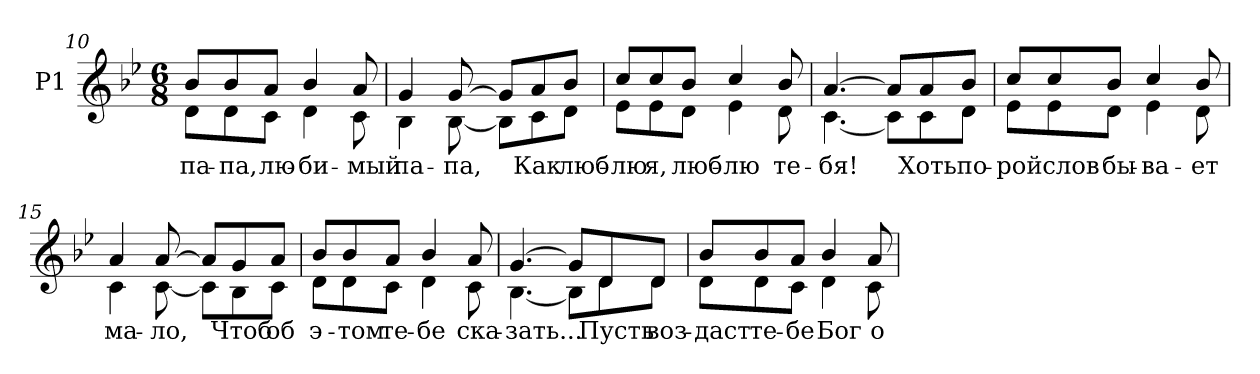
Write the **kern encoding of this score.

**kern	**text
*part1	*part1
*staff1	*staff1
*I"P1	*
*clefG2	*
*k[b-e-]	*
*B-:	*
*M6/8	*
=10	=10
!	!LO:LY:b:color=#000000
*^	*
8b-i/L	8di\L	па-
!	!	!LO:LY:b:color=#000000
8b-i/	8di\	-па,
!	!	!LO:LY:b:color=#000000
8ai/J	8ci\J	лю-
!	!	!LO:LY:b:color=#000000
4b-i/	4di\	-би-
!	!	!LO:LY:b:color=#000000
8ai/	8ci\	-мый
=11	=11	=11
!	!	!LO:LY:b:color=#000000
4gi/	4B-i\	па-
!	!	!LO:LY:b:color=#000000
[>8gi/	[<8B-i\	-па,
8gi/L]	8B-i\L]	.
!	!	!LO:LY:b:color=#000000
8ai/	8ci\	Как
!	!	!LO:LY:b:color=#000000
8b-i/J	8di\J	люб-
=12	=12	=12
!	!	!LO:LY:b:color=#000000
8cci/L	8e-i\L	-лю
!	!	!LO:LY:b:color=#000000
8cci/	8e-i\	я,
!	!	!LO:LY:b:color=#000000
8b-i/J	8di\J	люб-
!	!	!LO:LY:b:color=#000000
4cci/	4e-i\	-лю
!	!	!LO:LY:b:color=#000000
8b-i/	8di\	те-
!!LO:LB:g=z	!!
=13	=13	=13
!	!	!LO:LY:b:color=#000000
[>4.ai/	[<4.ci\	-бя!
8ai/L]	8ci\L]	.
!	!	!LO:LY:b:color=#000000
8ai/	8ci\	Хоть
!	!	!LO:LY:b:color=#000000
8b-i/J	8di\J	по-
=14	=14	=14
!	!	!LO:LY:b:color=#000000
8cci/L	8e-i\L	-рой
!	!	!LO:LY:b:color=#000000
8cci/	8e-i\	слов
!	!	!LO:LY:b:color=#000000
8b-i/J	8di\J	бы-
!	!	!LO:LY:b:color=#000000
4cci/	4e-i\	-ва-
!	!	!LO:LY:b:color=#000000
8b-i/	8di\	-ет
=15	=15	=15
!	!	!LO:LY:b:color=#000000
4ai/	4ci\	ма-
!	!	!LO:LY:b:color=#000000
[>8ai/	[<8ci\	-ло,
8ai/L]	8ci\L]	.
!	!	!LO:LY:b:color=#000000
8gi/	8B-i\	Чтоб
!	!	!LO:LY:b:color=#000000
8ai/J	8ci\J	об
=16	=16	=16
!	!	!LO:LY:b:color=#000000
8b-i/L	8di\L	э-
!	!	!LO:LY:b:color=#000000
8b-i/	8di\	-том
!	!	!LO:LY:b:color=#000000
8ai/J	8ci\J	те-
!	!	!LO:LY:b:color=#000000
4b-i/	4di\	-бе
!	!	!LO:LY:b:color=#000000
8ai/	8ci\	ска-
=17	=17	=17
!	!	!LO:LY:b:color=#000000
[>4.gi/	[<4.B-i\	-зать...
8gi/L]	8B-i\L]	.
!	!	!LO:LY:b:color=#000000
8di/	8di\	Пусть
!	!	!LO:LY:b:color=#000000
8di/J	8di\J	воз-
!!LO:LB:g=z	!!
=18	=18	=18
!	!	!LO:LY:b:color=#000000
8b-i/L	8di\L	-даст
!	!	!LO:LY:b:color=#000000
8b-i/	8di\	те-
!	!	!LO:LY:b:color=#000000
8ai/J	8ci\J	-бе
!	!	!LO:LY:b:color=#000000
4b-i/	4di\	Бог
!	!	!LO:LY:b:color=#000000
8ai/	8ci\	о-
*v	*v	*
=	=
*-	*-
